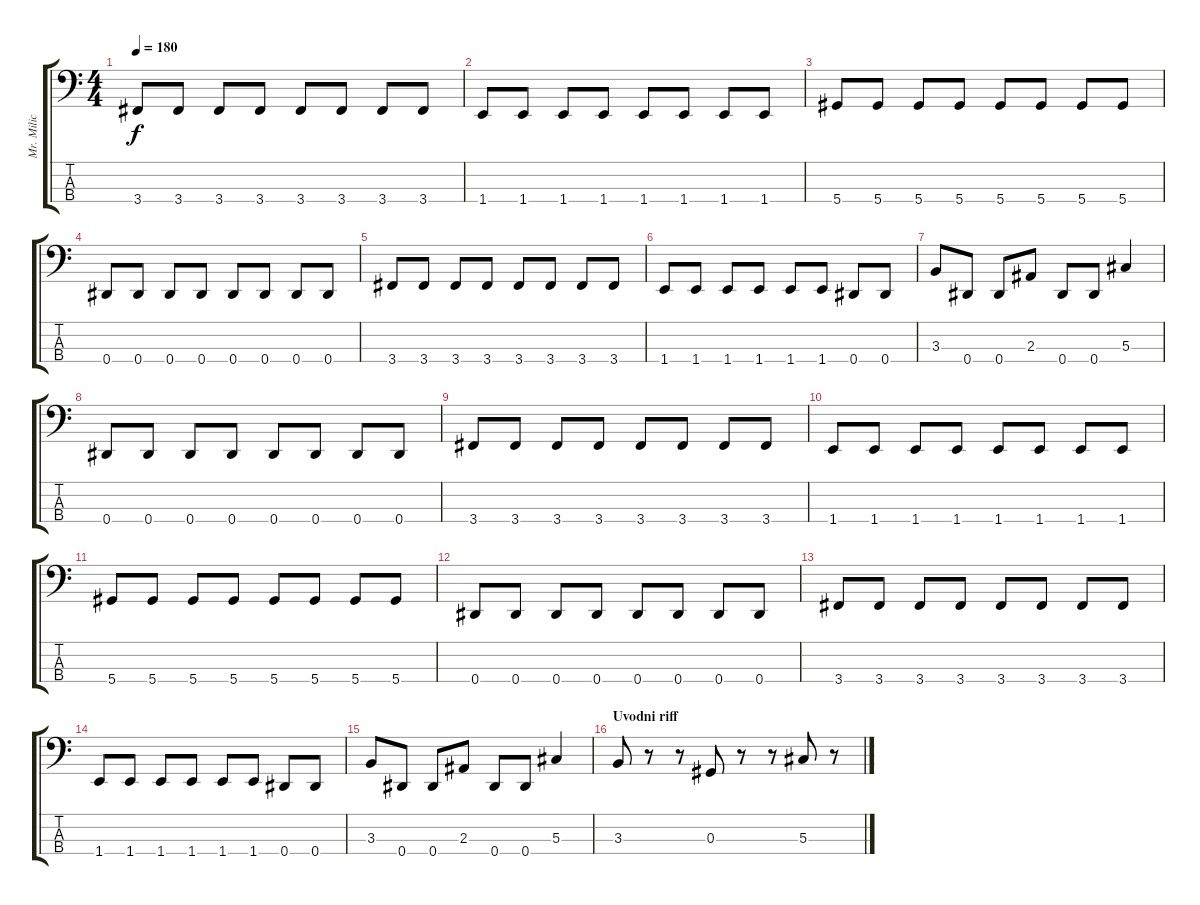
\track ("Mr. Milic" "Mr. Milic") {instrument electricbasspick}
\staff {score tabs}
\tuning (Gb2 Db2 Ab1 Eb1) {hide}
\ts (4 4)
\tempo 180
\clef f4
\ks c
3.4.8{dy f} 3.4.8 3.4.8 3.4.8 3.4.8 3.4.8 3.4.8 3.4.8 |
1.4.8 1.4.8 1.4.8 1.4.8 1.4.8 1.4.8 1.4.8 1.4.8 |
5.4.8 5.4.8 5.4.8 5.4.8 5.4.8 5.4.8 5.4.8 5.4.8 |
0.4.8 0.4.8 0.4.8 0.4.8 0.4.8 0.4.8 0.4.8 0.4.8 |
3.4.8 3.4.8 3.4.8 3.4.8 3.4.8 3.4.8 3.4.8 3.4.8 |
1.4.8 1.4.8 1.4.8 1.4.8 1.4.8 1.4.8 0.4.8 0.4.8 |
3.3.8 0.4.8 0.4.8 2.3.8 0.4.8 0.4.8 5.3.4 |
0.4.8 0.4.8 0.4.8 0.4.8 0.4.8 0.4.8 0.4.8 0.4.8 |
3.4.8 3.4.8 3.4.8 3.4.8 3.4.8 3.4.8 3.4.8 3.4.8 |
1.4.8 1.4.8 1.4.8 1.4.8 1.4.8 1.4.8 1.4.8 1.4.8 |
5.4.8 5.4.8 5.4.8 5.4.8 5.4.8 5.4.8 5.4.8 5.4.8 |
0.4.8 0.4.8 0.4.8 0.4.8 0.4.8 0.4.8 0.4.8 0.4.8 |
3.4.8 3.4.8 3.4.8 3.4.8 3.4.8 3.4.8 3.4.8 3.4.8 |
1.4.8 1.4.8 1.4.8 1.4.8 1.4.8 1.4.8 0.4.8 0.4.8 |
3.3.8 0.4.8 0.4.8 2.3.8 0.4.8 0.4.8 5.3.4 |
\section ("" "Uvodni riff")
3.3.8 r.8 r.8 0.3.8 r.8 r.8 5.3.8 r.8
